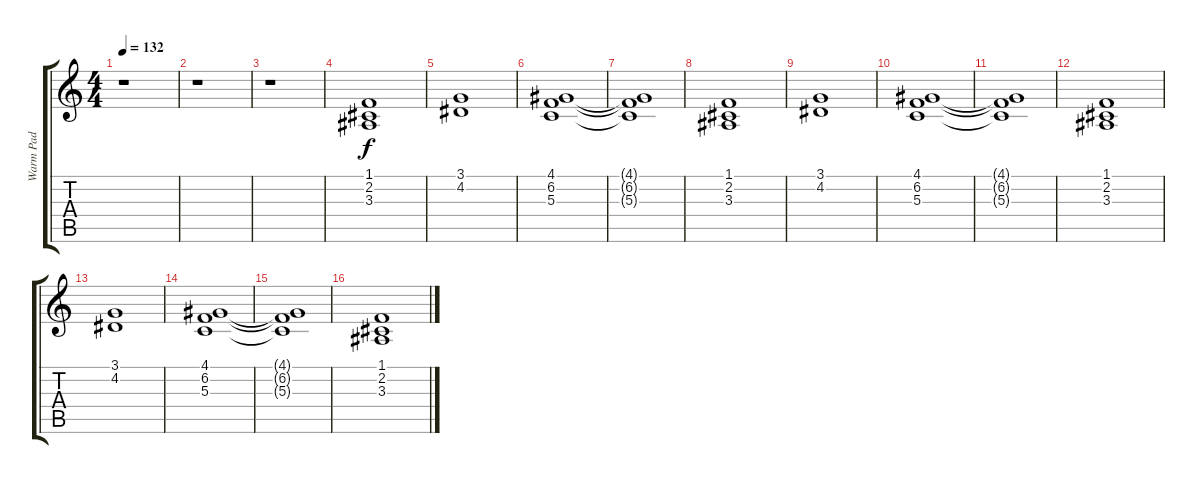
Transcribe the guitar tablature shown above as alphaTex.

\track ("Warm Pad" "Warm Pad") {instrument pad2warm}
\staff {score tabs}
\tuning (E4 B3 G3 D3 A2 E2) {hide}
\ts (4 4)
\tempo 132
\clef g2
\ks c
r.1{dy f} |
r.1 |
r.1 |
(1.1 2.2 3.3).1 |
(3.1 4.2).1 |
(4.1 6.2 5.3).1 |
(4.1{t} 6.2{t} 5.3{t}).1 |
(1.1 2.2 3.3).1 |
(3.1 4.2).1 |
(4.1 6.2 5.3).1 |
(4.1{t} 6.2{t} 5.3{t}).1 |
(1.1 2.2 3.3).1 |
(3.1 4.2).1 |
(4.1 6.2 5.3).1 |
(4.1{t} 6.2{t} 5.3{t}).1 |
(1.1 2.2 3.3).1
